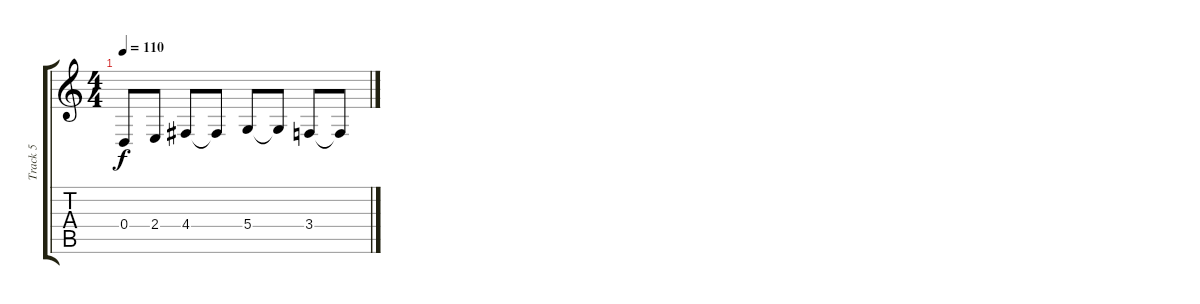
\track ("Track 5" "Track 5") {instrument trombone}
\staff {score tabs}
\tuning (E4 B3 G3 D3 A2 E2) {hide}
\ts (4 4)
\tempo 110
\clef g2
\ks c
0.4.8{dy f} 2.4.8 4.4.8 4.4{t}.8 5.4.8 5.4{t}.8 3.4.8 3.4{t}.8
